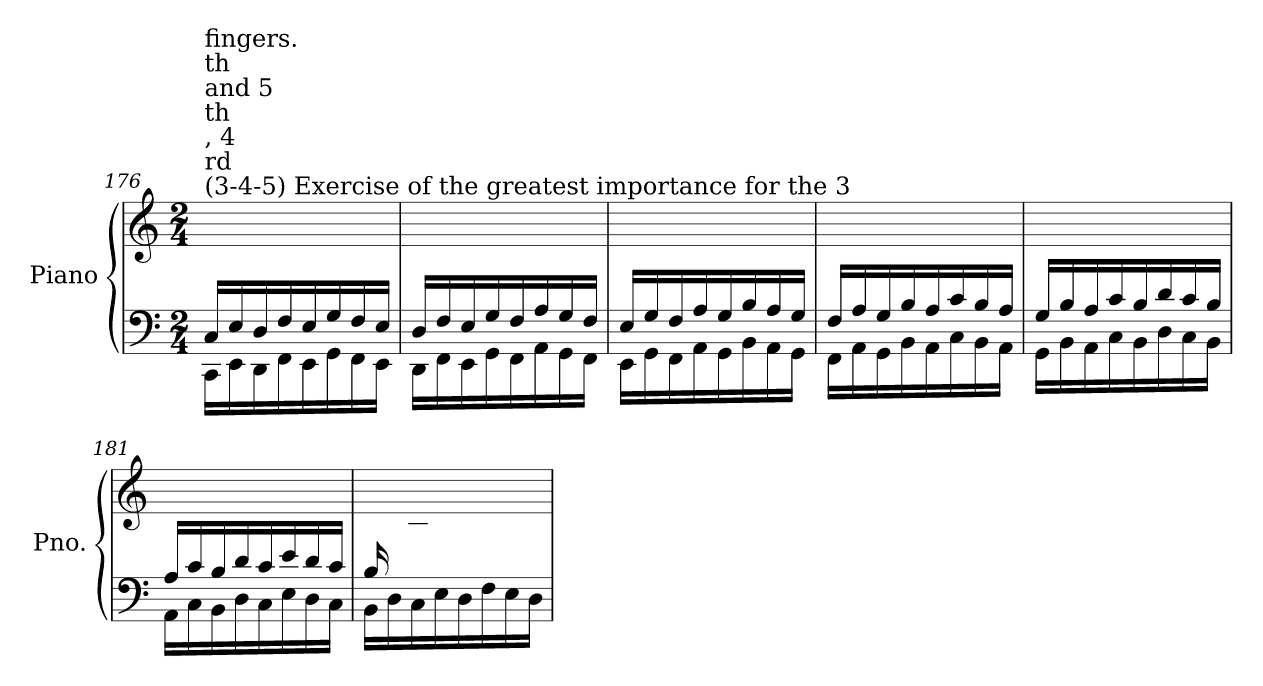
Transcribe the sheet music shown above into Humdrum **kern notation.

**kern	**kern
*part1	*part1
*staff2	*staff1
*I"Piano	*
*I'Pno.	*
!!LO:PB:g=z
*clefF4	*clefG2
*k[]	*k[]
*M2/4	*M2/4
=176	=176
*^	*
!	!	!LO:TX:a:t=(3-4-5) Exercise of the greatest importance for the 3
!	!	!LO:TX:a:t=rd
!	!	!LO:TX:a:t=, 4
!	!	!LO:TX:a:t=th
!	!	!LO:TX:a:t=and 5
!	!	!LO:TX:a:t=th
!	!	!LO:TX:a:t=fingers.
16C/LL	16CC\LL	2ryy
16E/	16EE\	.
16D/	16DD\	.
16F/	16FF\	.
16E/	16EE\	.
16G/	16GG\	.
16F/	16FF\	.
16E/JJ	16EE\JJ	.
=177	=177	=177
16D/LL	16DD\LL	2ryy
16F/	16FF\	.
16E/	16EE\	.
16G/	16GG\	.
16F/	16FF\	.
16A/	16AA\	.
16G/	16GG\	.
16F/JJ	16FF\JJ	.
=178	=178	=178
16E/LL	16EE\LL	2ryy
16G/	16GG\	.
16F/	16FF\	.
16A/	16AA\	.
16G/	16GG\	.
16B/	16BB\	.
16A/	16AA\	.
16G/JJ	16GG\JJ	.
=179	=179	=179
16F/LL	16FF\LL	2ryy
16A/	16AA\	.
16G/	16GG\	.
16B/	16BB\	.
16A/	16AA\	.
16c/	16C\	.
16B/	16BB\	.
16A/JJ	16AA\JJ	.
=180	=180	=180
16G/LL	16GG\LL	2ryy
16B/	16BB\	.
16A/	16AA\	.
16c/	16C\	.
16B/	16BB\	.
16d/	16D\	.
16c/	16C\	.
16B/JJ	16BB\JJ	.
!!LO:LB:g=z
=181	=181	=181
16A/LL	16AA\LL	2ryy
16c/	16C\	.
16B/	16BB\	.
16d/	16D\	.
16c/	16C\	.
16e/	16E\	.
16d/	16D\	.
16c/JJ	16C\JJ	.
=182	=182	=182
16B/LL	16BB\LL	16ryy
4..ryy	16D\	16d/
.	16C\	16c/
.	16E\	16e/
.	16D\	16d/
.	16F\	16f/
.	16E\	16e/
.	16D\JJ	16d/JJ
*v	*v	*
=	=
*-	*-
